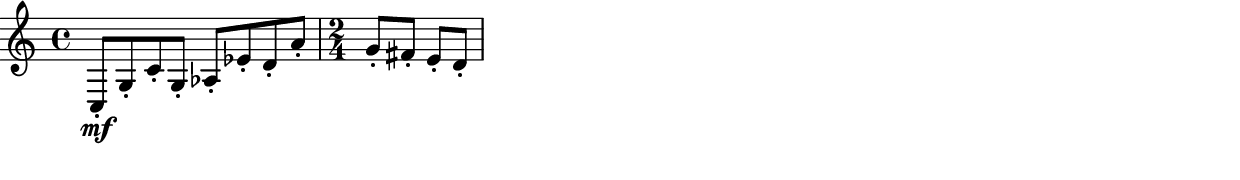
%%% Generated by music-score %%%
\include "lilypond-book-preamble.ly"
\paper {
  #(define dump-extents #t)

  indent = 0\mm
  line-width = 210\mm - 2.0 * 0.4\in
  ragged-right = ##t
  force-assignment = #""
  line-width = #(- line-width (* mm  3.000000))
}
\header {
  title = ""
  composer = ""
}
\layout {
}

<<
    \new Staff {   \set Staff.instrumentName = "" \set Staff.shortInstrumentName = "" \clef treble \time 4/4 c8-\mf-. g8-. c'8-. g8-. aes8-. ees'8-. d'8-. a'8-. \time 2/4 g'8-. fis'8-. e'8-. d'8-.
               }
>>